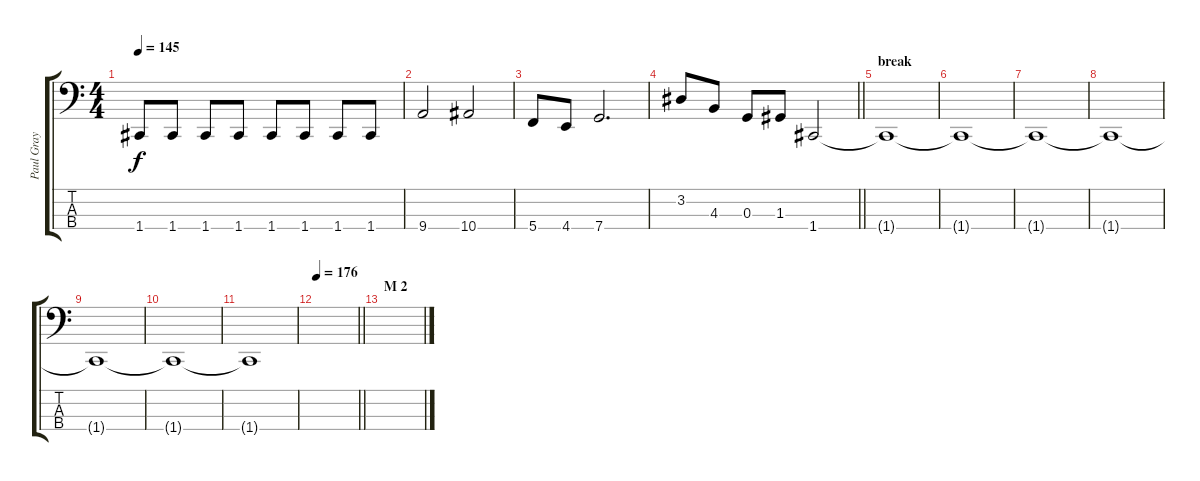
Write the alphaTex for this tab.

\track ("Paul Gray" "Paul Gray") {instrument electricbasspick}
\staff {score tabs}
\tuning (F2 C2 G1 C1) {hide}
\ts (4 4)
\tempo 145
\clef f4
\ks c
1.4.8{dy f} 1.4.8 1.4.8 1.4.8 1.4.8 1.4.8 1.4.8 1.4.8 |
9.4.2 10.4.2 |
5.4.8 4.4.8 7.4.2{d} |
\barLineRight lightlight
3.2.8 4.3.8 0.3.8 1.3.8 1.4.2 |
\section ("" "break")
1.4{t}.1 |
1.4{t}.1 |
1.4{t}.1 |
1.4{t}.1{volume 0} |
1.4{t}.1 |
1.4{t}.1 |
1.4{t}.1 |
\tempo 176
\barLineRight lightlight
|
\section ("" "M 2")
